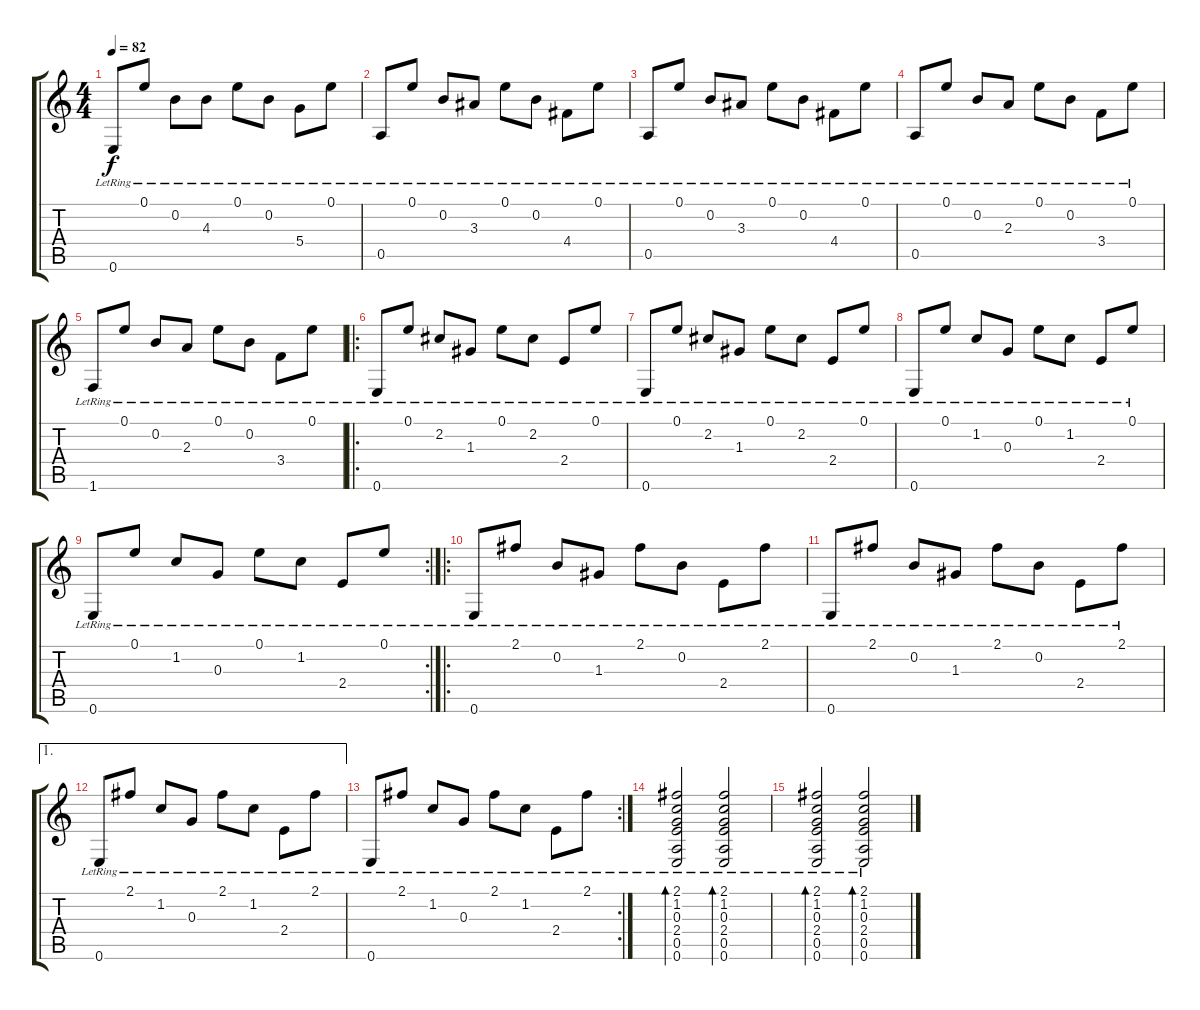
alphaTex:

\track "" {instrument acousticguitarsteel}
\staff {score tabs}
\tuning (E4 B3 G3 D3 A2 E2) {hide}
\ts (4 4)
\tempo 82
\clef g2
\ks c
0.6{lr}.8{dy f} 0.1{lr}.8 0.2{lr}.8 4.3{lr}.8 0.1{lr}.8 0.2{lr}.8 5.4{lr}.8 0.1{lr}.8 |
0.5{lr}.8 0.1{lr}.8 0.2{lr}.8 3.3{lr}.8 0.1{lr}.8 0.2{lr}.8 4.4{lr}.8 0.1{lr}.8 |
0.5{lr}.8 0.1{lr}.8 0.2{lr}.8 3.3{lr}.8 0.1{lr}.8 0.2{lr}.8 4.4{lr}.8 0.1{lr}.8 |
0.5{lr}.8 0.1{lr}.8 0.2{lr}.8 2.3{lr}.8 0.1{lr}.8 0.2{lr}.8 3.4{lr}.8 0.1{lr}.8 |
1.6{lr}.8 0.1{lr}.8 0.2{lr}.8 2.3{lr}.8 0.1{lr}.8 0.2{lr}.8 3.4{lr}.8 0.1{lr}.8 |
\ro
0.6{lr}.8 0.1{lr}.8 2.2{lr}.8 1.3{lr}.8 0.1{lr}.8 2.2{lr}.8 2.4{lr}.8 0.1{lr}.8 |
0.6{lr}.8 0.1{lr}.8 2.2{lr}.8 1.3{lr}.8 0.1{lr}.8 2.2{lr}.8 2.4{lr}.8 0.1{lr}.8 |
0.6{lr}.8 0.1{lr}.8 1.2{lr}.8 0.3{lr}.8 0.1{lr}.8 1.2{lr}.8 2.4{lr}.8 0.1{lr}.8 |
\rc 2
0.6{lr}.8 0.1{lr}.8 1.2{lr}.8 0.3{lr}.8 0.1{lr}.8 1.2{lr}.8 2.4{lr}.8 0.1{lr}.8 |
\ro
0.6{lr}.8 2.1{lr}.8 0.2{lr}.8 1.3{lr}.8 2.1{lr}.8 0.2{lr}.8 2.4{lr}.8 2.1{lr}.8 |
0.6{lr}.8 2.1{lr}.8 0.2{lr}.8 1.3{lr}.8 2.1{lr}.8 0.2{lr}.8 2.4{lr}.8 2.1{lr}.8 |
\ae 1
0.6{lr}.8 2.1{lr}.8 1.2{lr}.8 0.3{lr}.8 2.1{lr}.8 1.2{lr}.8 2.4{lr}.8 2.1{lr}.8 |
\rc 2
0.6{lr}.8 2.1{lr}.8 1.2{lr}.8 0.3{lr}.8 2.1{lr}.8 1.2{lr}.8 2.4{lr}.8 2.1{lr}.8 |
(2.1{lr} 1.2{lr} 0.3{lr} 2.4{lr} 0.5{lr} 0.6{lr}).2{bd 240 volume 3} (2.1{lr} 1.2{lr} 0.3{lr} 2.4{lr} 0.5{lr} 0.6{lr}).2{bd 240} |
(2.1{lr} 1.2{lr} 0.3{lr} 2.4{lr} 0.5{lr} 0.6{lr}).2{bd 240} (2.1{lr} 1.2{lr} 0.3{lr} 2.4{lr} 0.5{lr} 0.6{lr}).2{bd 240}
